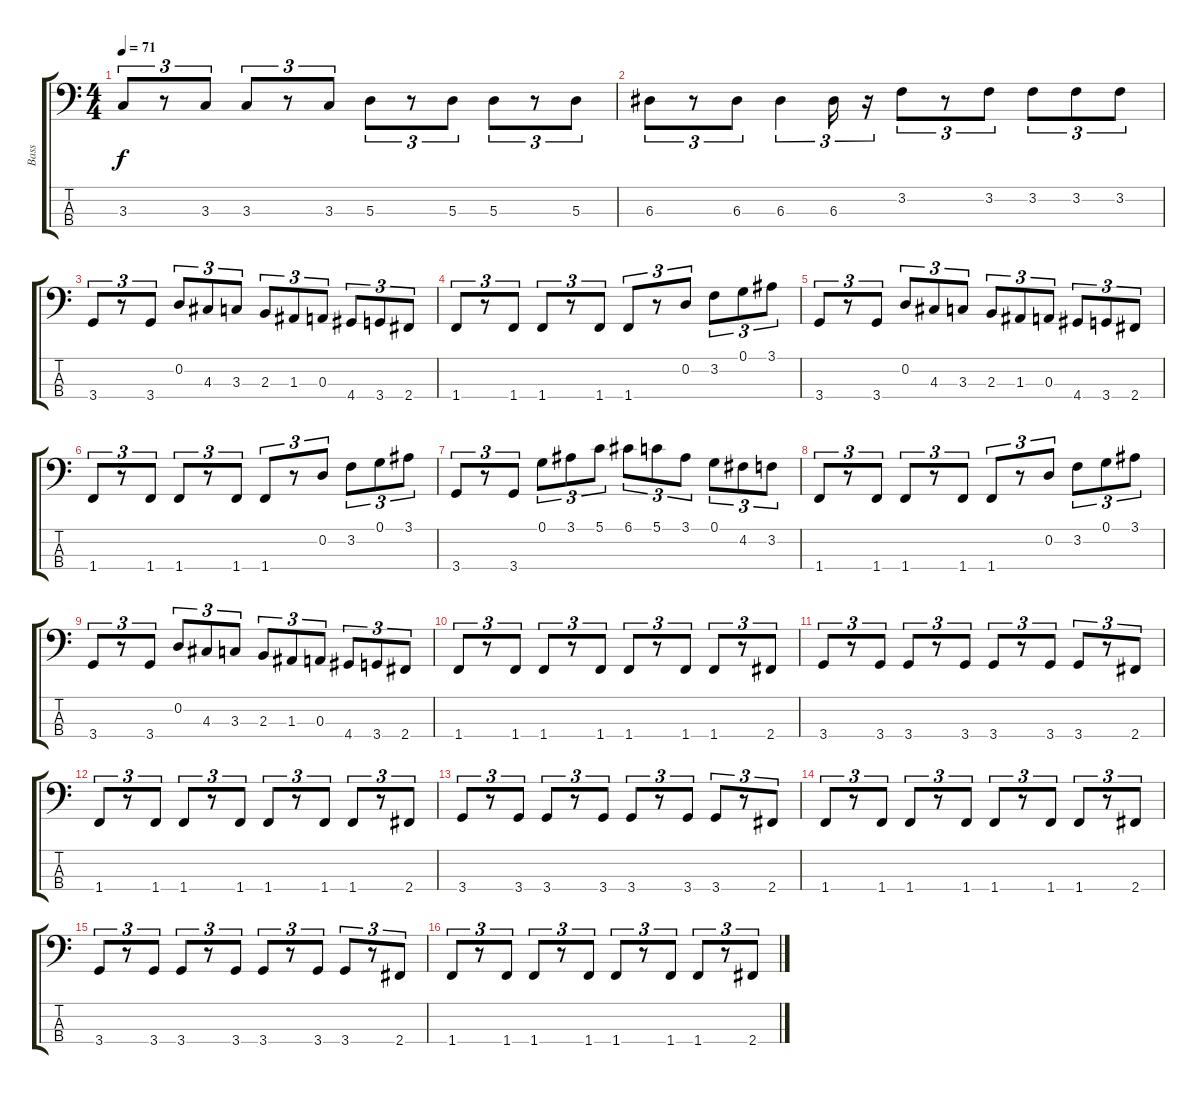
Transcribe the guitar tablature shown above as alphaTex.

\track ("Bass" "Bass") {instrument electricbassfinger}
\staff {score tabs}
\tuning (G2 D2 A1 E1) {hide}
\ts (4 4)
\tempo 71
\clef f4
\ks c
3.3.8{tu (3 2) dy f} r.8{tu (3 2)} 3.3.8{tu (3 2)} 3.3.8{tu (3 2)} r.8{tu (3 2)} 3.3.8{tu (3 2)} 5.3.8{tu (3 2)} r.8{tu (3 2)} 5.3.8{tu (3 2)} 5.3.8{tu (3 2)} r.8{tu (3 2)} 5.3.8{tu (3 2)} |
6.3.8{tu (3 2)} r.8{tu (3 2)} 6.3.8{tu (3 2)} 6.3.4{tu (3 2)} 6.3.16{tu (3 2)} r.16{tu (3 2)} 3.2.8{tu (3 2)} r.8{tu (3 2)} 3.2.8{tu (3 2)} 3.2.8{tu (3 2)} 3.2.8{tu (3 2)} 3.2.8{tu (3 2)} |
3.4.8{tu (3 2)} r.8{tu (3 2)} 3.4.8{tu (3 2)} 0.2.8{tu (3 2)} 4.3.8{tu (3 2)} 3.3.8{tu (3 2)} 2.3.8{tu (3 2)} 1.3.8{tu (3 2)} 0.3.8{tu (3 2)} 4.4.8{tu (3 2)} 3.4.8{tu (3 2)} 2.4.8{tu (3 2)} |
1.4.8{tu (3 2)} r.8{tu (3 2)} 1.4.8{tu (3 2)} 1.4.8{tu (3 2)} r.8{tu (3 2)} 1.4.8{tu (3 2)} 1.4.8{tu (3 2)} r.8{tu (3 2)} 0.2.8{tu (3 2)} 3.2.8{tu (3 2)} 0.1.8{tu (3 2)} 3.1.8{tu (3 2)} |
3.4.8{tu (3 2)} r.8{tu (3 2)} 3.4.8{tu (3 2)} 0.2.8{tu (3 2)} 4.3.8{tu (3 2)} 3.3.8{tu (3 2)} 2.3.8{tu (3 2)} 1.3.8{tu (3 2)} 0.3.8{tu (3 2)} 4.4.8{tu (3 2)} 3.4.8{tu (3 2)} 2.4.8{tu (3 2)} |
1.4.8{tu (3 2)} r.8{tu (3 2)} 1.4.8{tu (3 2)} 1.4.8{tu (3 2)} r.8{tu (3 2)} 1.4.8{tu (3 2)} 1.4.8{tu (3 2)} r.8{tu (3 2)} 0.2.8{tu (3 2)} 3.2.8{tu (3 2)} 0.1.8{tu (3 2)} 3.1.8{tu (3 2)} |
3.4.8{tu (3 2)} r.8{tu (3 2)} 3.4.8{tu (3 2)} 0.1.8{tu (3 2)} 3.1.8{tu (3 2)} 5.1.8{tu (3 2)} 6.1.8{tu (3 2)} 5.1.8{tu (3 2)} 3.1.8{tu (3 2)} 0.1.8{tu (3 2)} 4.2.8{tu (3 2)} 3.2.8{tu (3 2)} |
1.4.8{tu (3 2)} r.8{tu (3 2)} 1.4.8{tu (3 2)} 1.4.8{tu (3 2)} r.8{tu (3 2)} 1.4.8{tu (3 2)} 1.4.8{tu (3 2)} r.8{tu (3 2)} 0.2.8{tu (3 2)} 3.2.8{tu (3 2)} 0.1.8{tu (3 2)} 3.1.8{tu (3 2)} |
3.4.8{tu (3 2)} r.8{tu (3 2)} 3.4.8{tu (3 2)} 0.2.8{tu (3 2)} 4.3.8{tu (3 2)} 3.3.8{tu (3 2)} 2.3.8{tu (3 2)} 1.3.8{tu (3 2)} 0.3.8{tu (3 2)} 4.4.8{tu (3 2)} 3.4.8{tu (3 2)} 2.4.8{tu (3 2)} |
1.4.8{tu (3 2)} r.8{tu (3 2)} 1.4.8{tu (3 2)} 1.4.8{tu (3 2)} r.8{tu (3 2)} 1.4.8{tu (3 2)} 1.4.8{tu (3 2)} r.8{tu (3 2)} 1.4.8{tu (3 2)} 1.4.8{tu (3 2)} r.8{tu (3 2)} 2.4.8{tu (3 2)} |
3.4.8{tu (3 2)} r.8{tu (3 2)} 3.4.8{tu (3 2)} 3.4.8{tu (3 2)} r.8{tu (3 2)} 3.4.8{tu (3 2)} 3.4.8{tu (3 2)} r.8{tu (3 2)} 3.4.8{tu (3 2)} 3.4.8{tu (3 2)} r.8{tu (3 2)} 2.4.8{tu (3 2)} |
1.4.8{tu (3 2)} r.8{tu (3 2)} 1.4.8{tu (3 2)} 1.4.8{tu (3 2)} r.8{tu (3 2)} 1.4.8{tu (3 2)} 1.4.8{tu (3 2)} r.8{tu (3 2)} 1.4.8{tu (3 2)} 1.4.8{tu (3 2)} r.8{tu (3 2)} 2.4.8{tu (3 2)} |
3.4.8{tu (3 2)} r.8{tu (3 2)} 3.4.8{tu (3 2)} 3.4.8{tu (3 2)} r.8{tu (3 2)} 3.4.8{tu (3 2)} 3.4.8{tu (3 2)} r.8{tu (3 2)} 3.4.8{tu (3 2)} 3.4.8{tu (3 2)} r.8{tu (3 2)} 2.4.8{tu (3 2)} |
1.4.8{tu (3 2)} r.8{tu (3 2)} 1.4.8{tu (3 2)} 1.4.8{tu (3 2)} r.8{tu (3 2)} 1.4.8{tu (3 2)} 1.4.8{tu (3 2)} r.8{tu (3 2)} 1.4.8{tu (3 2)} 1.4.8{tu (3 2)} r.8{tu (3 2)} 2.4.8{tu (3 2)} |
3.4.8{tu (3 2)} r.8{tu (3 2)} 3.4.8{tu (3 2)} 3.4.8{tu (3 2)} r.8{tu (3 2)} 3.4.8{tu (3 2)} 3.4.8{tu (3 2)} r.8{tu (3 2)} 3.4.8{tu (3 2)} 3.4.8{tu (3 2)} r.8{tu (3 2)} 2.4.8{tu (3 2)} |
1.4.8{tu (3 2)} r.8{tu (3 2)} 1.4.8{tu (3 2)} 1.4.8{tu (3 2)} r.8{tu (3 2)} 1.4.8{tu (3 2)} 1.4.8{tu (3 2)} r.8{tu (3 2)} 1.4.8{tu (3 2)} 1.4.8{tu (3 2)} r.8{tu (3 2)} 2.4.8{tu (3 2)}
